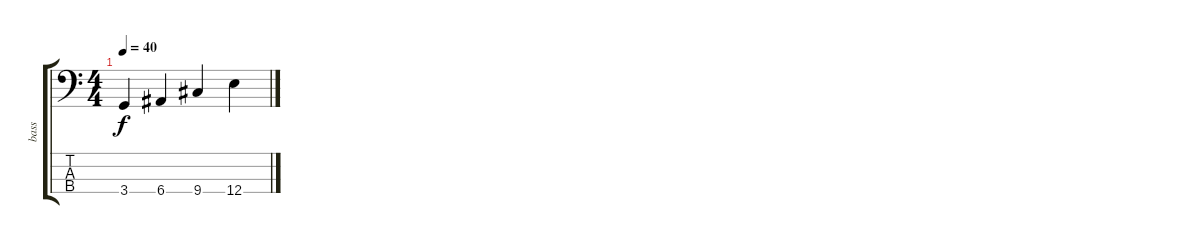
\track ("bass" "bass") {instrument electricbassfinger}
\staff {score tabs}
\tuning (G2 D2 A1 E1) {hide}
\ts (4 4)
\tempo 40
\clef f4
\ks c
3.4.4{dy f} 6.4.4 9.4.4 12.4.4
